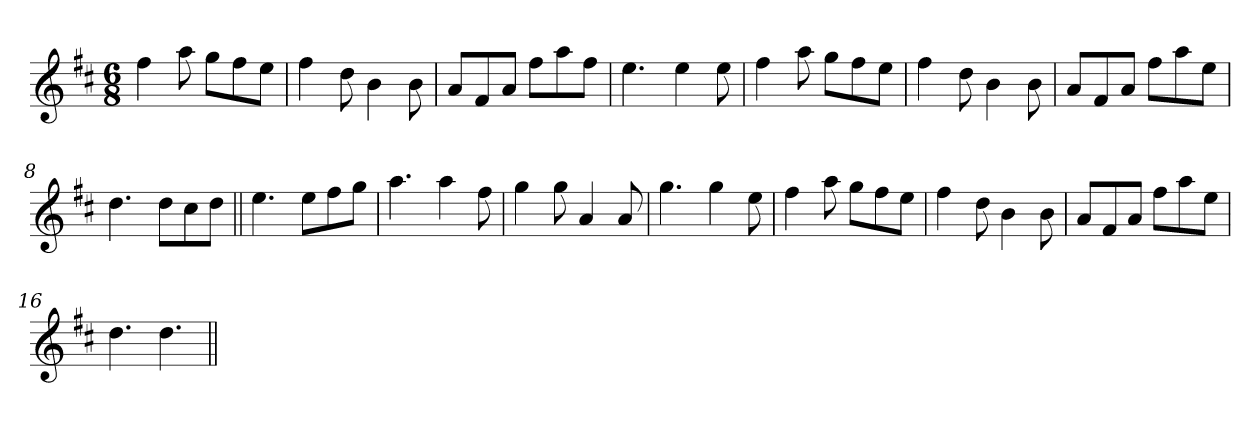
**kern
*part1
*staff1
*clefG2
*k[f#c#]
*D:
*M6/8
=1
4ff#\
8aa\
8gg\L
8ff#\
8ee\J
=2
4ff#\
8dd\
4b\
8b\
=3
8a/L
8f#/
8a/J
8ff#\L
8aa\
8ff#\J
=4
4.ee\
4ee\
8ee\
=5
4ff#\
8aa\
8gg\L
8ff#\
8ee\J
=6
4ff#\
8dd\
4b\
8b\
=7
8a/L
8f#/
8a/J
8ff#\L
8aa\
8ee\J
=8
4.dd\
8dd\L
8cc#\
8dd\J
=9||
4.ee\
8ee\L
8ff#\
8gg\J
!!LO:LB:g=z
=10
4.aa\
4aa\
8ff#\
=11
4gg\
8gg\
4a/
8a/
=12
4.gg\
4gg\
8ee\
=13
4ff#\
8aa\
8gg\L
8ff#\
8ee\J
=14
4ff#\
8dd\
4b\
8b\
=15
8a/L
8f#/
8a/J
8ff#\L
8aa\
8ee\J
=16
4.dd\
4.dd\
=||
*-
